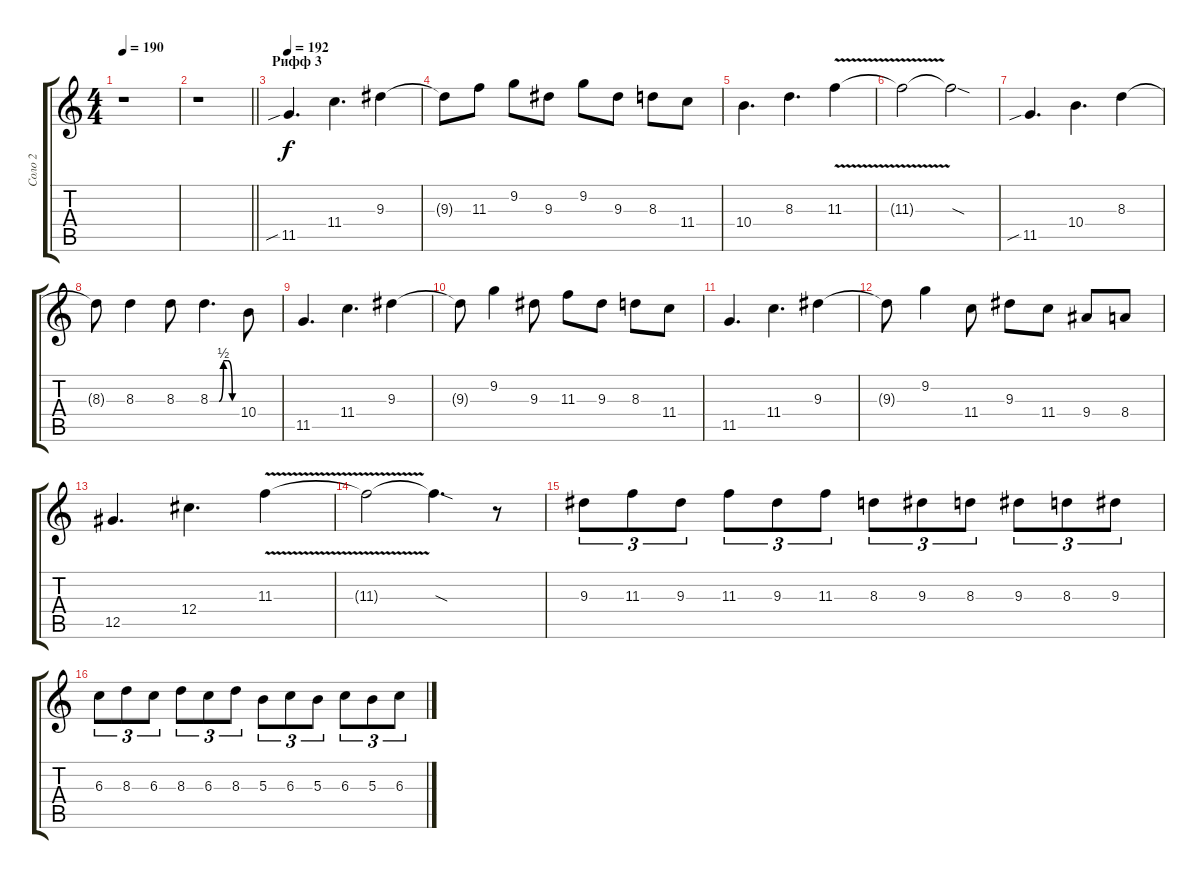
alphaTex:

\track ("Соло 2" "Соло 2") {instrument overdrivenguitar}
\staff {score tabs}
\tuning (Eb4 Bb3 Gb3 Db3 Ab2 Eb2) {hide}
\ts (4 4)
\tempo 190
\clef g2
\ks c
r.1{dy f} |
\barLineRight lightlight
r.1 |
\section ("" "Рифф 3")
\tempo 192
11.5{sib}.4{d} 11.4.4{d} 9.3.4 |
9.3{t}.8 11.3.8 9.2.8 9.3.8 9.2.8 9.3.8 8.3.8 11.4.8 |
10.4.4{d} 8.3.4{d} 11.3{v}.4 |
11.3{t}.2 11.3{sod t}.2 |
11.5{sib}.4{d} 10.4.4{d} 8.3.4 |
8.3{t}.8 8.3.4 8.3.8 8.3{be (custom 0 0 20 0 30 2 40 2 50 0 60 0)}.4{d} 10.4.8 |
11.5.4{d} 11.4.4{d} 9.3.4 |
9.3{t}.8 9.2.4 9.3.8 11.3.8 9.3.8 8.3.8 11.4.8 |
11.5.4{d} 11.4.4{d} 9.3.4 |
9.3{t}.8 9.2.4 11.4.8 9.3.8 11.4.8 9.4.8 8.4.8 |
12.5.4{d} 12.4.4{d} 11.3{v}.4 |
11.3{t}.2 11.3{sod t}.4{d} r.8 |
9.3.8{tu (3 2)} 11.3.8{tu (3 2)} 9.3.8{tu (3 2)} 11.3.8{tu (3 2)} 9.3.8{tu (3 2)} 11.3.8{tu (3 2)} 8.3.8{tu (3 2)} 9.3.8{tu (3 2)} 8.3.8{tu (3 2)} 9.3.8{tu (3 2)} 8.3.8{tu (3 2)} 9.3.8{tu (3 2)} |
6.3.8{tu (3 2)} 8.3.8{tu (3 2)} 6.3.8{tu (3 2)} 8.3.8{tu (3 2)} 6.3.8{tu (3 2)} 8.3.8{tu (3 2)} 5.3.8{tu (3 2)} 6.3.8{tu (3 2)} 5.3.8{tu (3 2)} 6.3.8{tu (3 2)} 5.3.8{tu (3 2)} 6.3.8{tu (3 2)}
